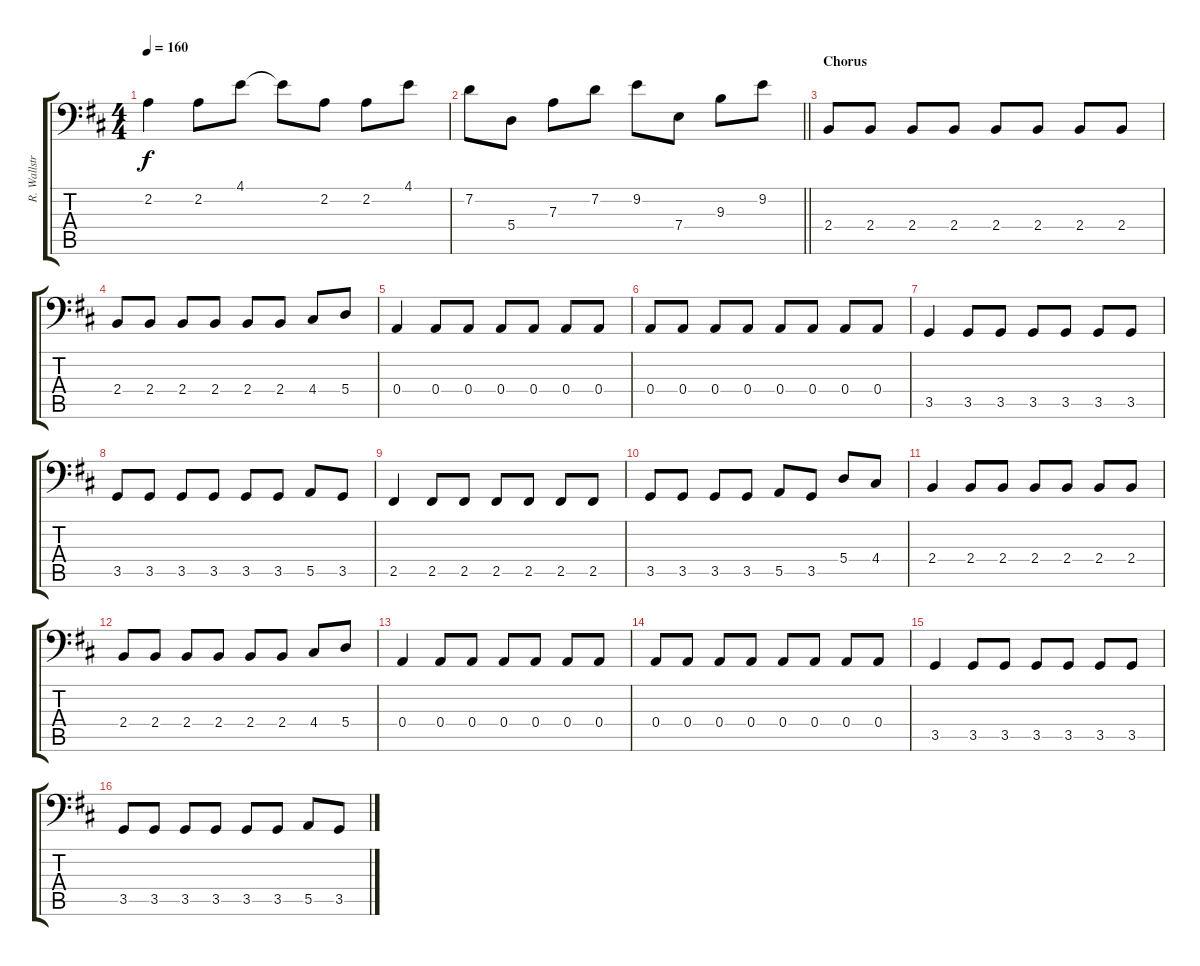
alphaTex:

\track ("R. Wallström (Bass)" "R. Wallstr") {instrument electricbassfinger}
\staff {score tabs}
\tuning (C3 G2 D2 A1 E1 B0) {hide}
\ts (4 4)
\tempo 160
\clef f4
\ks bminor
2.2.4{dy f} 2.2.8 4.1.8 4.1{t}.8 2.2.8 2.2.8 4.1.8 |
\barLineRight lightlight
7.2.8 5.4.8 7.3.8 7.2.8 9.2.8 7.4.8 9.3.8 9.2.8 |
\section ("" "Chorus")
2.4.8 2.4.8 2.4.8 2.4.8 2.4.8 2.4.8 2.4.8 2.4.8 |
2.4.8 2.4.8 2.4.8 2.4.8 2.4.8 2.4.8 4.4.8 5.4.8 |
0.4.4 0.4.8 0.4.8 0.4.8 0.4.8 0.4.8 0.4.8 |
0.4.8 0.4.8 0.4.8 0.4.8 0.4.8 0.4.8 0.4.8 0.4.8 |
3.5.4 3.5.8 3.5.8 3.5.8 3.5.8 3.5.8 3.5.8 |
3.5.8 3.5.8 3.5.8 3.5.8 3.5.8 3.5.8 5.5.8 3.5.8 |
2.5.4 2.5.8 2.5.8 2.5.8 2.5.8 2.5.8 2.5.8 |
3.5.8 3.5.8 3.5.8 3.5.8 5.5.8 3.5.8 5.4.8 4.4.8 |
2.4.4 2.4.8 2.4.8 2.4.8 2.4.8 2.4.8 2.4.8 |
2.4.8 2.4.8 2.4.8 2.4.8 2.4.8 2.4.8 4.4.8 5.4.8 |
0.4.4 0.4.8 0.4.8 0.4.8 0.4.8 0.4.8 0.4.8 |
0.4.8 0.4.8 0.4.8 0.4.8 0.4.8 0.4.8 0.4.8 0.4.8 |
3.5.4 3.5.8 3.5.8 3.5.8 3.5.8 3.5.8 3.5.8 |
3.5.8 3.5.8 3.5.8 3.5.8 3.5.8 3.5.8 5.5.8 3.5.8
